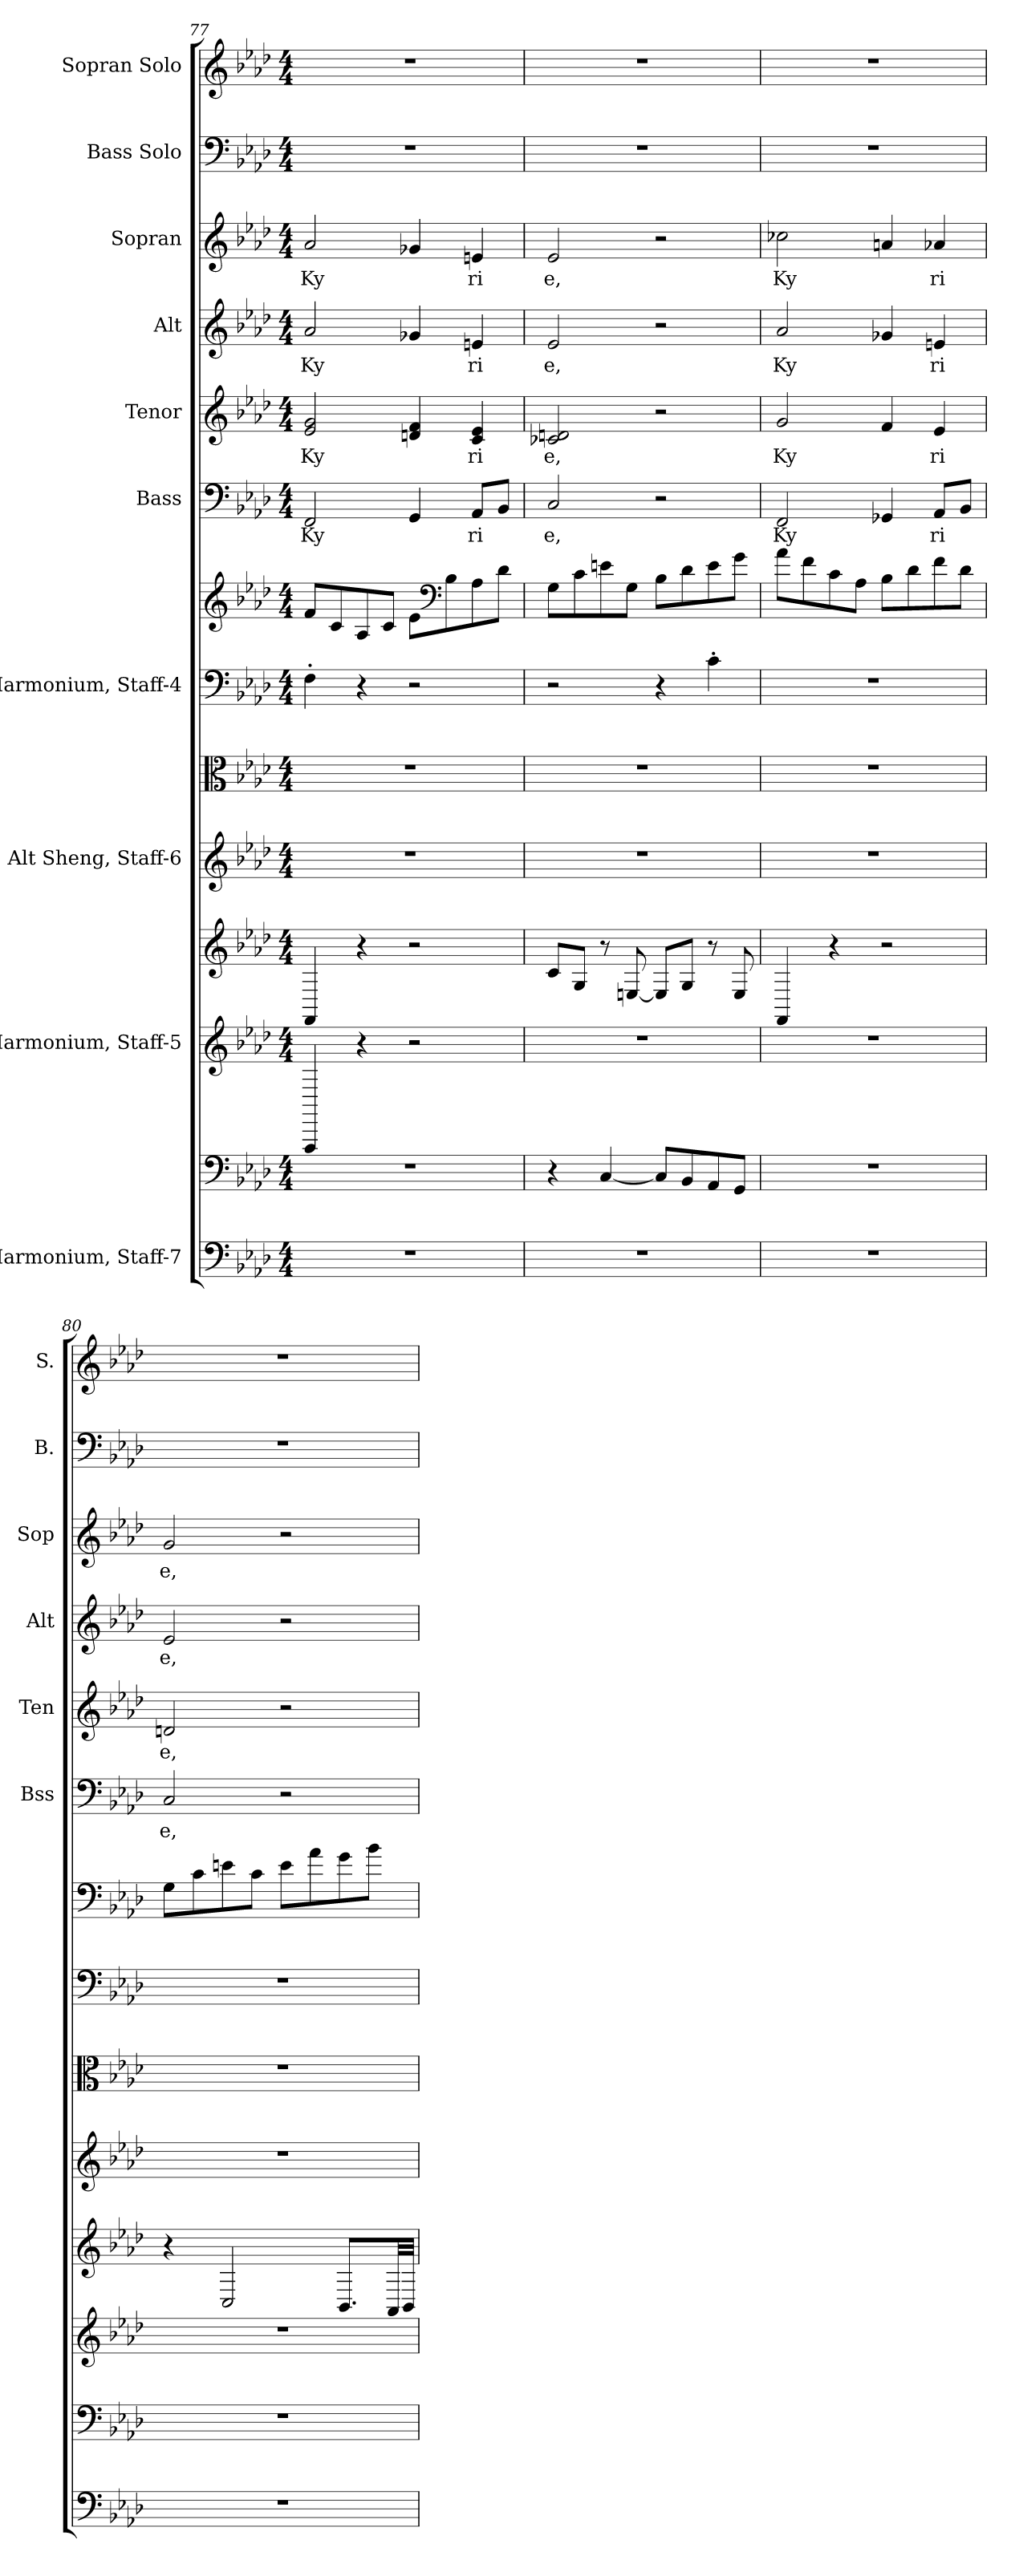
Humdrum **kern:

**kern	**kern	**kern	**kern	**kern	**kern	**kern	**kern	**kern	**text	**kern	**text	**kern	**text	**kern	**text	**kern	**kern
*part10	*part10	*part9	*part9	*part8	*part8	*part7	*part7	*part6	*part6	*part5	*part5	*part4	*part4	*part3	*part3	*part2	*part1
*staff14	*staff13	*staff12	*staff11	*staff10	*staff9	*staff8	*staff7	*staff6	*staff6	*staff5	*staff5	*staff4	*staff4	*staff3	*staff3	*staff2	*staff1
*I"Harmonium, Staff-7	*	*I"Harmonium, Staff-5	*	*I"Alt Sheng, Staff-6	*	*I"Harmonium, Staff-4	*	*I"Bass	*	*I"Tenor	*	*I"Alt	*	*I"Sopran	*	*I"Bass Solo	*I"Sopran Solo
*	*	*	*	*	*	*	*	*I'Bss	*	*I'Ten	*	*I'Alt	*	*I'Sop	*	*I'B.	*I'S.
*clefF4	*clefF4	*clefG2	*clefG2	*clefG2	*clefC3	*clefF4	*clefG2	*clefF4	*	*clefG2	*	*clefG2	*	*clefG2	*	*clefF4	*clefG2
*	*	*	*	*	*	*	*	*	*	*ITrd4c7	*	*ITrd2c3	*	*ITrd2c3	*	*	*
*k[b-e-a-d-]	*k[b-e-a-d-]	*k[b-e-a-d-]	*k[b-e-a-d-]	*k[b-e-a-d-]	*k[b-e-a-d-]	*k[b-e-a-d-]	*k[b-e-a-d-]	*k[b-e-a-d-]	*	*k[b-e-a-d-g-]	*	*k[b-]	*	*k[b-]	*	*k[b-e-a-d-]	*k[b-e-a-d-]
*M4/4	*M4/4	*M4/4	*M4/4	*M4/4	*M4/4	*M4/4	*M4/4	*M4/4	*	*M4/4	*	*M4/4	*	*M4/4	*	*M4/4	*M4/4
=77	=77	=77	=77	=77	=77	=77	=77	=77	=77	=77	=77	=77	=77	=77	=77	=77	=77
1r	1r	4FFF/	4FF/	1r	1r	4F'\	8f/L	2FF/	Ky	2A-/ 2c/	Ky	2f/	Ky	2f/	Ky	1r	1r
.	.	.	.	.	.	.	8c/	.	.	.	.	.	.	.	.	.	.
.	.	4r	4r	.	.	4r	8A-/	.	.	.	.	.	.	.	.	.	.
.	.	.	.	.	.	.	8c/J	.	.	.	.	.	.	.	.	.	.
.	.	2r	2r	.	.	2r	8e-\L	4GG/	.	4Gn/ 4B-/	.	4e-X/	.	4e-X/	.	.	.
*	*	*	*	*	*	*	*clefF4	*	*	*	*	*	*	*	*	*	*
.	.	.	.	.	.	.	8B-\	.	.	.	.	.	.	.	.	.	.
.	.	.	.	.	.	.	8A-\	8AA-/L	ri	4F/ 4A-/	ri	4c#X/	ri	4c#X/	ri	.	.
.	.	.	.	.	.	.	8d-\J	8BB-/J	.	.	.	.	.	.	.	.	.
=78	=78	=78	=78	=78	=78	=78	=78	=78	=78	=78	=78	=78	=78	=78	=78	=78	=78
1r	4r	1r	8c/L	1r	1r	2r	8G\L	2C/	e,	2F-X/ 2Gn/	e,	2c/	e,	2c/	e,	1r	1r
.	.	.	8G/J	.	.	.	8c\	.	.	.	.	.	.	.	.	.	.
.	[4C/	.	8r	.	.	.	8en\	.	.	.	.	.	.	.	.	.	.
.	.	.	[8En/	.	.	.	8G\J	.	.	.	.	.	.	.	.	.	.
.	8C/L]	.	8E/L]	.	.	4r	8B-\L	2r	.	2r	.	2r	.	2r	.	.	.
.	8BB-/	.	8G/J	.	.	.	8d-\	.	.	.	.	.	.	.	.	.	.
.	8AA-/	.	8r	.	.	4c'\	8e\	.	.	.	.	.	.	.	.	.	.
.	8GG/J	.	8E/	.	.	.	8g\J	.	.	.	.	.	.	.	.	.	.
=79	=79	=79	=79	=79	=79	=79	=79	=79	=79	=79	=79	=79	=79	=79	=79	=79	=79
1r	1r	1r	4FF/	1r	1r	1r	8a-\L	2FF/	Ky	2c/	Ky	2f/	Ky	2a-X\	Ky	1r	1r
.	.	.	.	.	.	.	8f\	.	.	.	.	.	.	.	.	.	.
.	.	.	4r	.	.	.	8c\	.	.	.	.	.	.	.	.	.	.
.	.	.	.	.	.	.	8A-\J	.	.	.	.	.	.	.	.	.	.
.	.	.	2r	.	.	.	8B-\L	4GG-X/	.	4B-/	.	4e-X/	.	4f#X/	.	.	.
.	.	.	.	.	.	.	8d-\	.	.	.	.	.	.	.	.	.	.
.	.	.	.	.	.	.	8f\	8AA-/L	ri	4A-/	ri	4c#X/	ri	4fn/	ri	.	.
.	.	.	.	.	.	.	8d-\J	8BB-/J	.	.	.	.	.	.	.	.	.
!!LO:PB:g=z
=80	=80	=80	=80	=80	=80	=80	=80	=80	=80	=80	=80	=80	=80	=80	=80	=80	=80
1r	1r	1r	4r	1r	1r	1r	8G\L	2C/	e,	2Gn/	e,	2c/	e,	2e/	e,	1r	1r
.	.	.	.	.	.	.	8c\	.	.	.	.	.	.	.	.	.	.
.	.	.	2C/	.	.	.	8en\	.	.	.	.	.	.	.	.	.	.
.	.	.	.	.	.	.	8c\J	.	.	.	.	.	.	.	.	.	.
.	.	.	.	.	.	.	8e\L	2r	.	2r	.	2r	.	2r	.	.	.
.	.	.	.	.	.	.	8a-\	.	.	.	.	.	.	.	.	.	.
.	.	.	8.BB-/L	.	.	.	8g\	.	.	.	.	.	.	.	.	.	.
.	.	.	.	.	.	.	8b-\J	.	.	.	.	.	.	.	.	.	.
.	.	.	32AA-/LL	.	.	.	.	.	.	.	.	.	.	.	.	.	.
.	.	.	32BB-/JJJ	.	.	.	.	.	.	.	.	.	.	.	.	.	.
=	=	=	=	=	=	=	=	=	=	=	=	=	=	=	=	=	=
*-	*-	*-	*-	*-	*-	*-	*-	*-	*-	*-	*-	*-	*-	*-	*-	*-	*-
